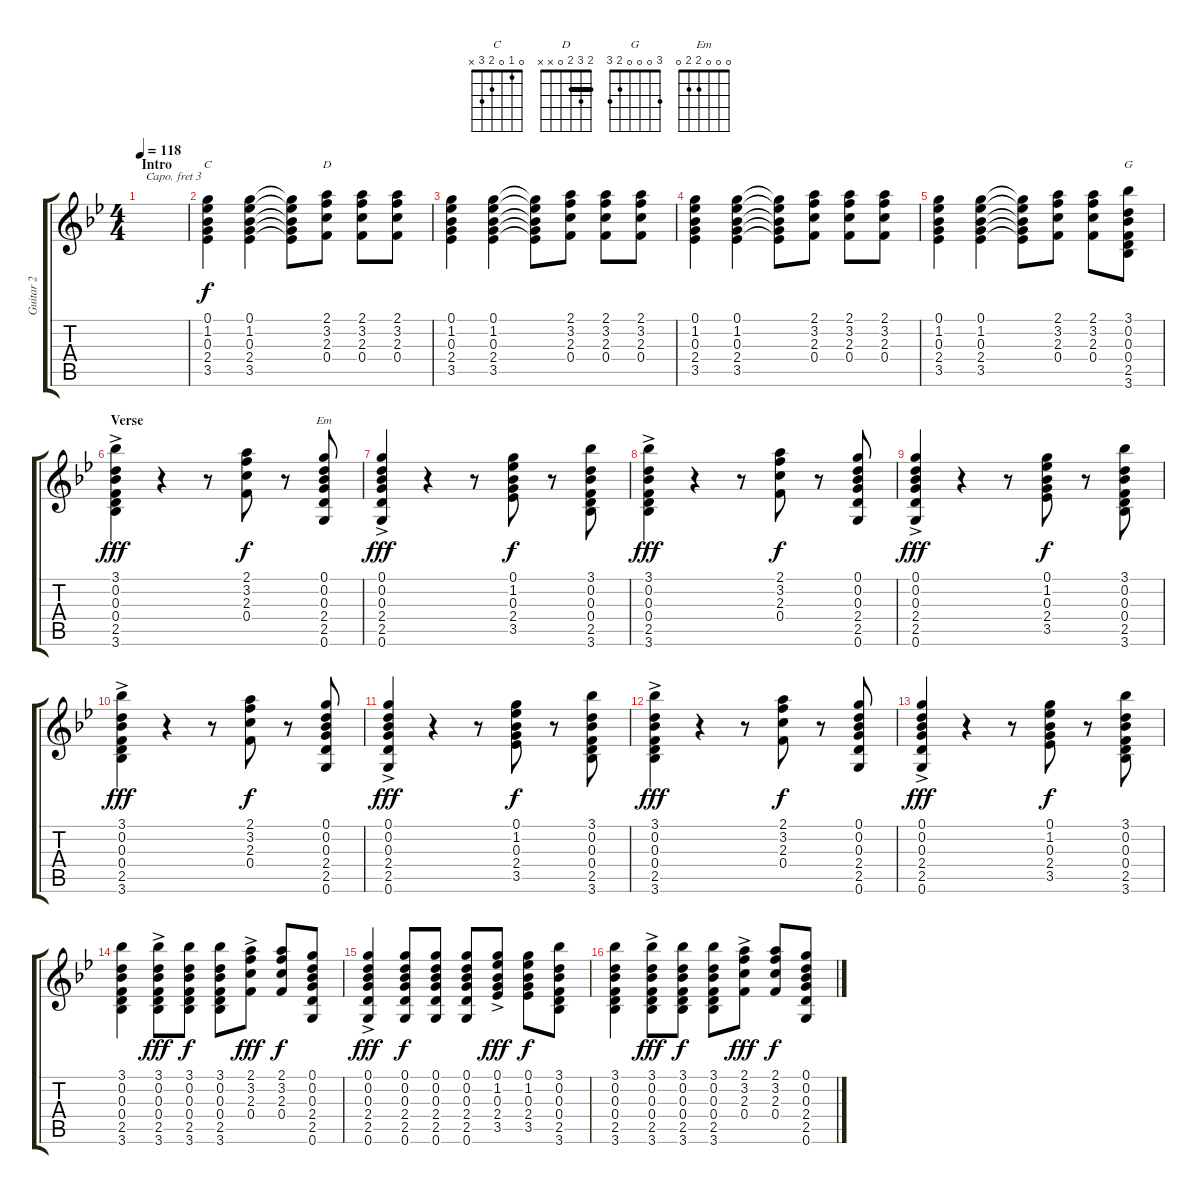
\track ("Guitar 2" "Guitar 2") {instrument distortionguitar}
\staff {score tabs}
\capo 3
\tuning (E4 B3 G3 D3 A2 E2) {hide}
\chord ("C" 0 1 0 2 3 x)
\chord ("D" 2 3 2 0 x x) {barre 2}
\chord ("G" 3 0 0 0 2 3)
\chord ("Em" 0 0 0 2 2 0)
\ts (4 4)
\section ("" "Intro")
\tempo 118
\clef g2
\ks bb
|
(0.1 1.2 0.3 2.4 3.5).4{ch "C"} (0.1 1.2 0.3 2.4 3.5).4 (0.1{t} 1.2{t} 0.3{t} 2.4{t} 3.5{t}).8 (2.1 3.2 2.3 0.4).8{ch "D"} (2.1 3.2 2.3 0.4).8 (2.1 3.2 2.3 0.4).8 |
(0.1 1.2 0.3 2.4 3.5).4 (0.1 1.2 0.3 2.4 3.5).4 (0.1{t} 1.2{t} 0.3{t} 2.4{t} 3.5{t}).8 (2.1 3.2 2.3 0.4).8 (2.1 3.2 2.3 0.4).8 (2.1 3.2 2.3 0.4).8 |
(0.1 1.2 0.3 2.4 3.5).4 (0.1 1.2 0.3 2.4 3.5).4 (0.1{t} 1.2{t} 0.3{t} 2.4{t} 3.5{t}).8 (2.1 3.2 2.3 0.4).8 (2.1 3.2 2.3 0.4).8 (2.1 3.2 2.3 0.4).8 |
(0.1 1.2 0.3 2.4 3.5).4 (0.1 1.2 0.3 2.4 3.5).4 (0.1{t} 1.2{t} 0.3{t} 2.4{t} 3.5{t}).8 (2.1 3.2 2.3 0.4).8 (2.1 3.2 2.3 0.4).8 (3.1 0.2 0.3 0.4 2.5 3.6).8{ch "G"} |
\section ("" "Verse")
(3.1{ac} 0.2{ac} 0.3{ac} 0.4{ac} 2.5{ac} 3.6{ac}).4{dy fff} r.4 r.8 (2.1 3.2 2.3 0.4).8{dy f} r.8 (0.1 0.2 0.3 2.4 2.5 0.6).8{ch "Em"} |
(0.1{ac} 0.2{ac} 0.3{ac} 2.4{ac} 2.5{ac} 0.6{ac}).4{dy fff} r.4 r.8 (0.1 1.2 0.3 2.4 3.5).8{dy f} r.8 (3.1 0.2 0.3 0.4 2.5 3.6).8 |
(3.1{ac} 0.2{ac} 0.3{ac} 0.4{ac} 2.5{ac} 3.6{ac}).4{dy fff} r.4 r.8 (2.1 3.2 2.3 0.4).8{dy f} r.8 (0.1 0.2 0.3 2.4 2.5 0.6).8 |
(0.1{ac} 0.2{ac} 0.3{ac} 2.4{ac} 2.5{ac} 0.6{ac}).4{dy fff} r.4 r.8 (0.1 1.2 0.3 2.4 3.5).8{dy f} r.8 (3.1 0.2 0.3 0.4 2.5 3.6).8 |
(3.1{ac} 0.2{ac} 0.3{ac} 0.4{ac} 2.5{ac} 3.6{ac}).4{dy fff} r.4 r.8 (2.1 3.2 2.3 0.4).8{dy f} r.8 (0.1 0.2 0.3 2.4 2.5 0.6).8 |
(0.1{ac} 0.2{ac} 0.3{ac} 2.4{ac} 2.5{ac} 0.6{ac}).4{dy fff} r.4 r.8 (0.1 1.2 0.3 2.4 3.5).8{dy f} r.8 (3.1 0.2 0.3 0.4 2.5 3.6).8 |
(3.1{ac} 0.2{ac} 0.3{ac} 0.4{ac} 2.5{ac} 3.6{ac}).4{dy fff} r.4 r.8 (2.1 3.2 2.3 0.4).8{dy f} r.8 (0.1 0.2 0.3 2.4 2.5 0.6).8 |
(0.1{ac} 0.2{ac} 0.3{ac} 2.4{ac} 2.5{ac} 0.6{ac}).4{dy fff} r.4 r.8 (0.1 1.2 0.3 2.4 3.5).8{dy f} r.8 (3.1 0.2 0.3 0.4 2.5 3.6).8 |
(3.1 0.2 0.3 0.4 2.5 3.6).4 (3.1{ac} 0.2{ac} 0.3{ac} 0.4{ac} 2.5{ac} 3.6{ac}).8{dy fff} (3.1 0.2 0.3 0.4 2.5 3.6).8{dy f} (3.1 0.2 0.3 0.4 2.5 3.6).8 (2.1{ac} 3.2{ac} 2.3{ac} 0.4{ac}).8{dy fff} (2.1 3.2 2.3 0.4).8{dy f} (0.1 0.2 0.3 2.4 2.5 0.6).8 |
(0.1{ac} 0.2{ac} 0.3{ac} 2.4{ac} 2.5{ac} 0.6{ac}).4{dy fff} (0.1 0.2 0.3 2.4 2.5 0.6).8{dy f} (0.1 0.2 0.3 2.4 2.5 0.6).8 (0.1 0.2 0.3 2.4 2.5 0.6).8 (0.1{ac} 1.2{ac} 0.3{ac} 2.4{ac} 3.5{ac}).8{dy fff} (0.1 1.2 0.3 2.4 3.5).8{dy f} (3.1 0.2 0.3 0.4 2.5 3.6).8 |
(3.1 0.2 0.3 0.4 2.5 3.6).4 (3.1{ac} 0.2{ac} 0.3{ac} 0.4{ac} 2.5{ac} 3.6{ac}).8{dy fff} (3.1 0.2 0.3 0.4 2.5 3.6).8{dy f} (3.1 0.2 0.3 0.4 2.5 3.6).8 (2.1{ac} 3.2{ac} 2.3{ac} 0.4{ac}).8{dy fff} (2.1 3.2 2.3 0.4).8{dy f} (0.1 0.2 0.3 2.4 2.5 0.6).8
